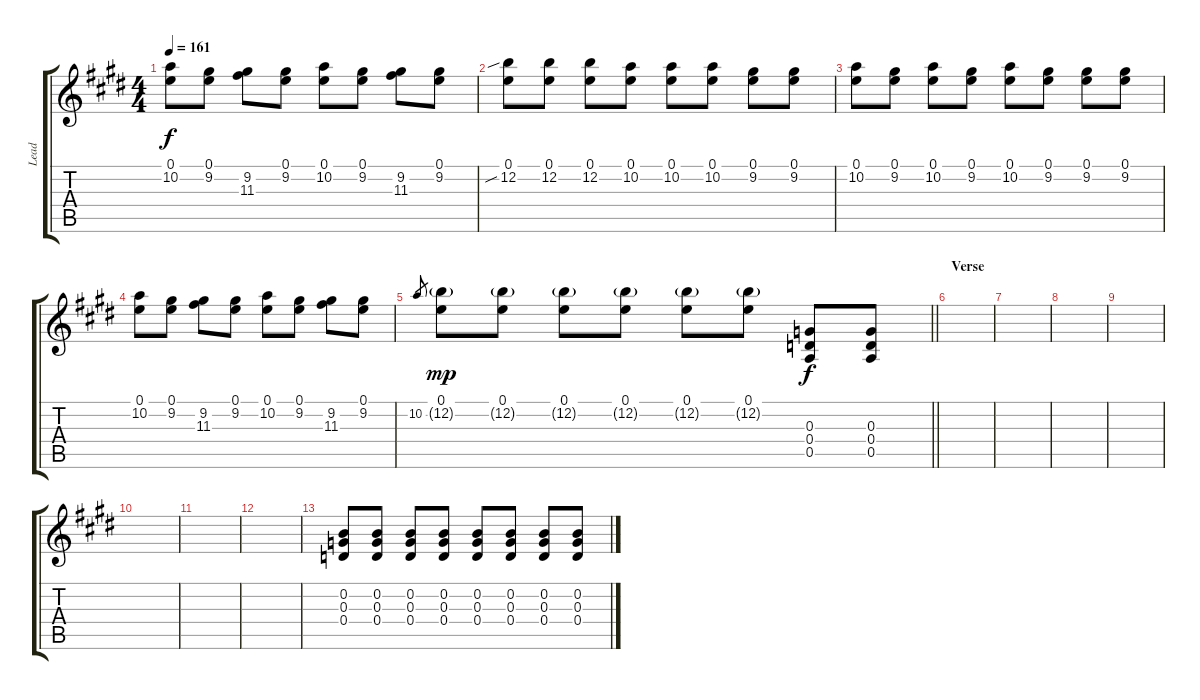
\track ("Lead" "Lead") {instrument distortionguitar}
\staff {score tabs}
\tuning (E4 B3 G3 D3 A2 E2) {hide}
\ts (4 4)
\tempo 161
\clef g2
\ks e
(0.1 10.2).8{dy f} (0.1 9.2).8 (9.2 11.3).8 (0.1 9.2).8 (0.1 10.2).8 (0.1 9.2).8 (9.2 11.3).8 (0.1 9.2).8 |
(0.1 12.2{sib}).8 (0.1 12.2).8 (0.1 12.2).8 (0.1 10.2).8 (0.1 10.2).8 (0.1 10.2).8 (0.1 9.2).8 (0.1 9.2).8 |
(0.1 10.2).8 (0.1 9.2).8 (0.1 10.2).8 (0.1 9.2).8 (0.1 10.2).8 (0.1 9.2).8 (0.1 9.2).8 (0.1 9.2).8 |
(0.1 10.2).8 (0.1 9.2).8 (9.2 11.3).8 (0.1 9.2).8 (0.1 10.2).8 (0.1 9.2).8 (9.2 11.3).8 (0.1 9.2).8 |
\barLineRight lightlight
10.2.8{gr} (0.1 12.2{g}).8{dy mp} (0.1 12.2{g}).8 (0.1 12.2{g}).8 (0.1 12.2{g}).8 (0.1 12.2{g}).8 (0.1 12.2{g}).8 (0.3 0.4 0.5).8{dy f} (0.3 0.4 0.5).8 |
\section ("" "Verse")
|
|
|
|
|
|
|
(0.2 0.3 0.4).8 (0.2 0.3 0.4).8 (0.2 0.3 0.4).8 (0.2 0.3 0.4).8 (0.2 0.3 0.4).8 (0.2 0.3 0.4).8 (0.2 0.3 0.4).8 (0.2 0.3 0.4).8
